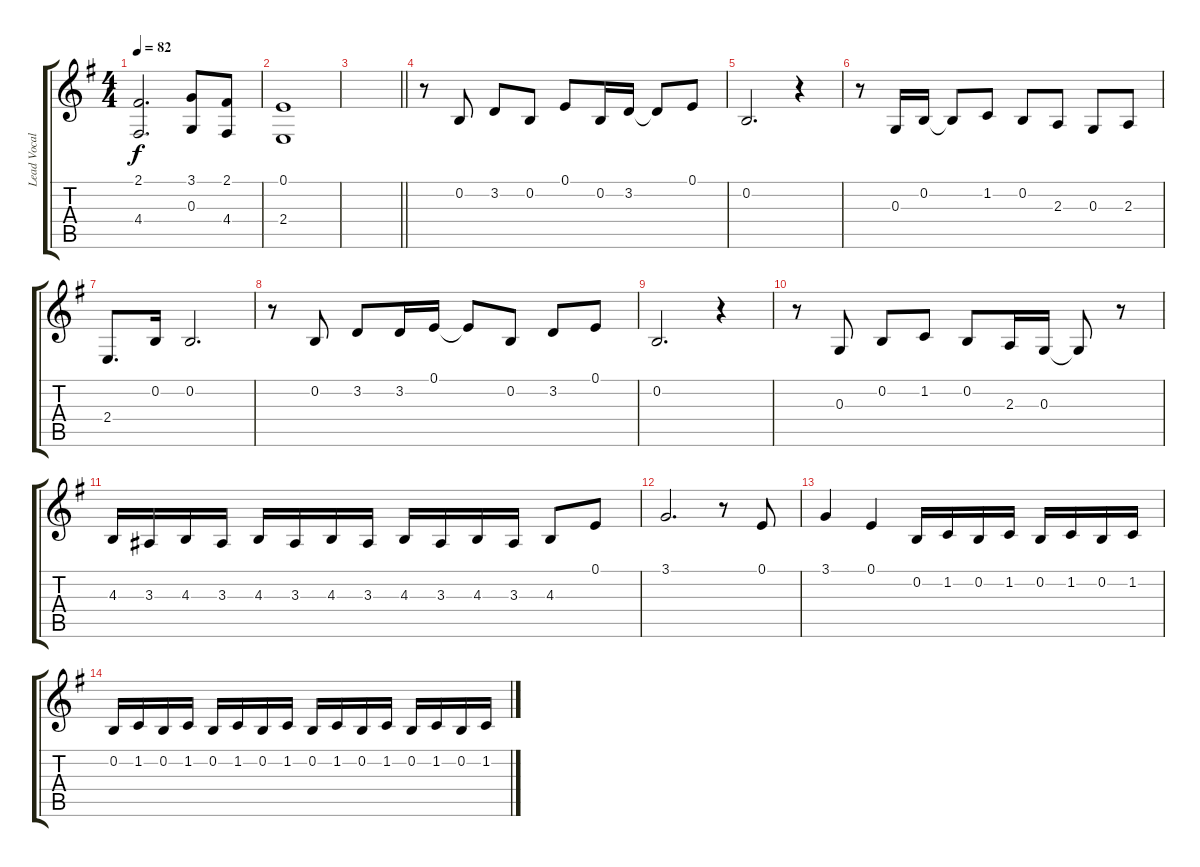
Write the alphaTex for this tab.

\track ("Lead Vocal" "Lead Vocal") {instrument choiraahs}
\staff {score tabs}
\tuning (E4 B3 G3 D3 A2 E2) {hide}
\ts (4 4)
\tempo 82
\clef g2
\ks g
(2.1 4.4).2{d dy f} (3.1 0.3).8 (2.1 4.4).8 |
(0.1 2.4).1 |
\barLineRight lightlight
|
r.8 0.2.8 3.2.8 0.2.8 0.1.8 0.2.16 3.2.16 3.2{t}.8 0.1.8 |
0.2.2{d} r.4 |
r.8 0.3.16 0.2.16 0.2{t}.8 1.2.8 0.2.8 2.3.8 0.3.8 2.3.8 |
2.4.8{d} 0.2.16 0.2.2{d} |
r.8 0.2.8 3.2.8 3.2.16 0.1.16 0.1{t}.8 0.2.8 3.2.8 0.1.8 |
0.2.2{d} r.4 |
r.8 0.3.8 0.2.8 1.2.8 0.2.8 2.3.16 0.3.16 0.3{t}.8 r.8 |
4.3.16 3.3.16 4.3.16 3.3.16 4.3.16 3.3.16 4.3.16 3.3.16 4.3.16 3.3.16 4.3.16 3.3.16 4.3.8 0.1.8 |
3.1.2{d} r.8 0.1.8 |
3.1.4 0.1.4 0.2.16 1.2.16 0.2.16 1.2.16 0.2.16 1.2.16 0.2.16 1.2.16 |
0.2.16 1.2.16 0.2.16 1.2.16 0.2.16 1.2.16 0.2.16 1.2.16 0.2.16 1.2.16 0.2.16 1.2.16 0.2.16 1.2.16 0.2.16 1.2.16
